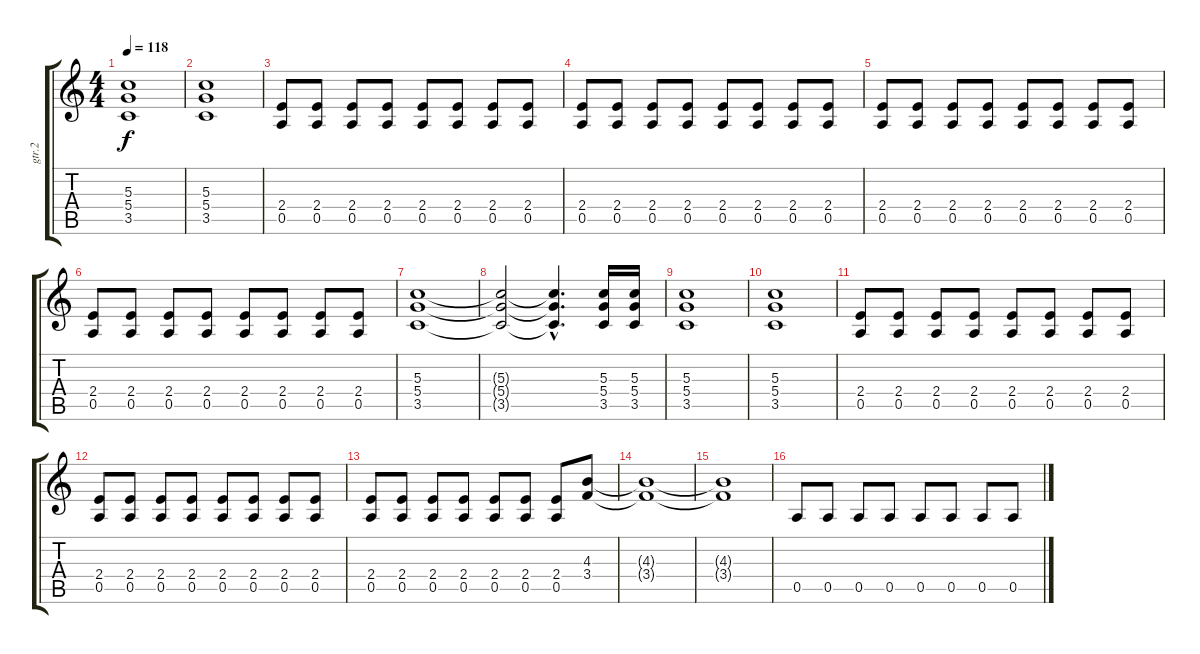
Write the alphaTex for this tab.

\track ("gtr.2" "gtr.2") {instrument overdrivenguitar}
\staff {score tabs}
\tuning (E4 B3 G3 D3 A2 E2) {hide}
\ts (4 4)
\tempo 118
\clef g2
\ks c
(5.3 5.4 3.5).1{dy f} |
(5.3 5.4 3.5).1 |
(2.4 0.5).8 (2.4 0.5).8 (2.4 0.5).8 (2.4 0.5).8 (2.4 0.5).8 (2.4 0.5).8 (2.4 0.5).8 (2.4 0.5).8 |
(2.4 0.5).8 (2.4 0.5).8 (2.4 0.5).8 (2.4 0.5).8 (2.4 0.5).8 (2.4 0.5).8 (2.4 0.5).8 (2.4 0.5).8 |
(2.4 0.5).8 (2.4 0.5).8 (2.4 0.5).8 (2.4 0.5).8 (2.4 0.5).8 (2.4 0.5).8 (2.4 0.5).8 (2.4 0.5).8 |
(2.4 0.5).8 (2.4 0.5).8 (2.4 0.5).8 (2.4 0.5).8 (2.4 0.5).8 (2.4 0.5).8 (2.4 0.5).8 (2.4 0.5).8 |
(5.3 5.4 3.5).1 |
(5.3{t} 5.4{t} 3.5{t}).2 (5.3{hac t} 5.4{hac t} 3.5{hac t}).4{d} (5.3 5.4 3.5).16 (5.3 5.4 3.5).16 |
(5.3 5.4 3.5).1 |
(5.3 5.4 3.5).1 |
(2.4 0.5).8 (2.4 0.5).8 (2.4 0.5).8 (2.4 0.5).8 (2.4 0.5).8 (2.4 0.5).8 (2.4 0.5).8 (2.4 0.5).8 |
(2.4 0.5).8 (2.4 0.5).8 (2.4 0.5).8 (2.4 0.5).8 (2.4 0.5).8 (2.4 0.5).8 (2.4 0.5).8 (2.4 0.5).8 |
(2.4 0.5).8 (2.4 0.5).8 (2.4 0.5).8 (2.4 0.5).8 (2.4 0.5).8 (2.4 0.5).8 (2.4 0.5).8 (4.3 3.4).8 |
(4.3{t} 3.4{t}).1 |
(4.3{t} 3.4{t}).1 |
0.5.8 0.5.8 0.5.8 0.5.8 0.5.8 0.5.8 0.5.8 0.5.8
